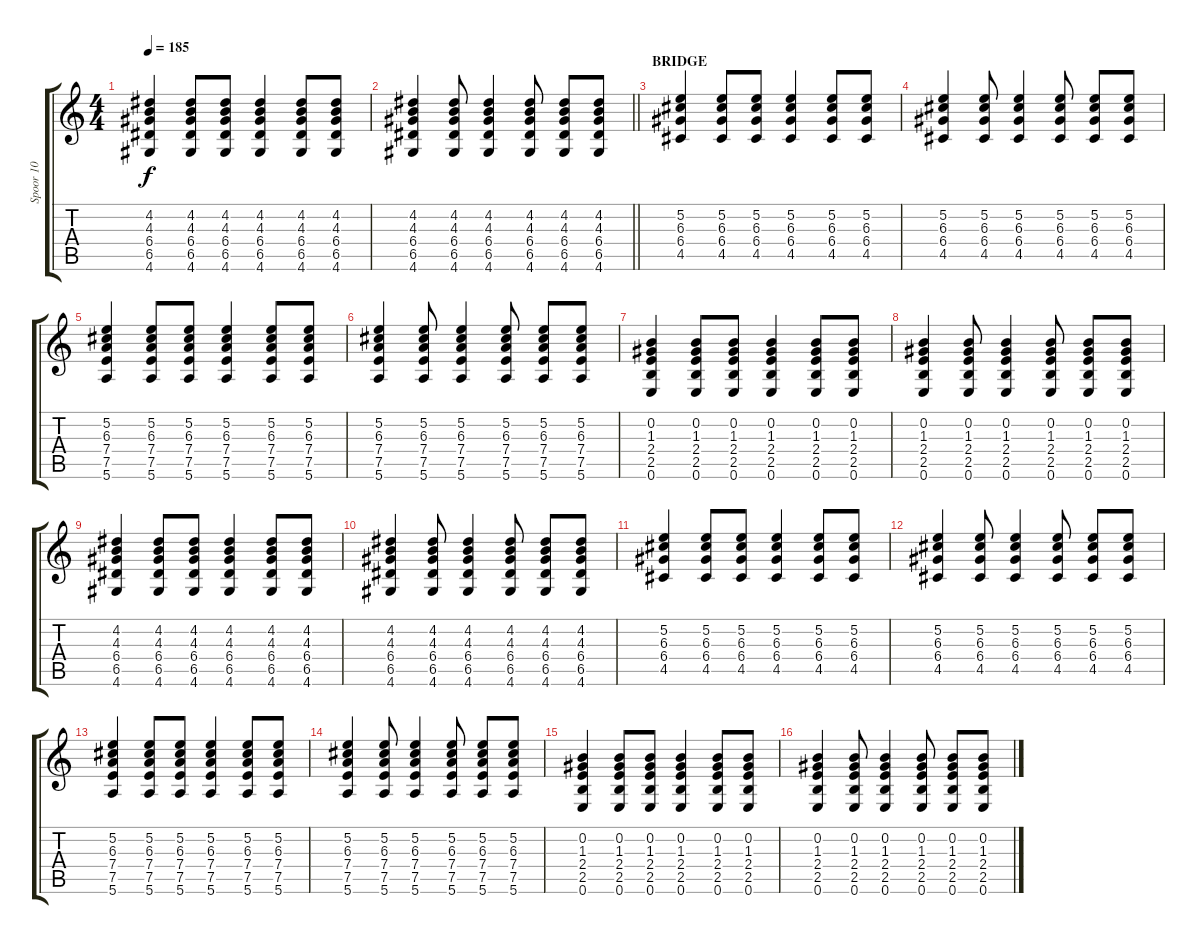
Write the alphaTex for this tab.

\track ("Spoor 10" "Spoor 10") {instrument acousticguitarnylon}
\staff {score tabs}
\tuning (E4 B3 G3 D3 A2 E2) {hide}
\ts (4 4)
\tempo 185
\clef g2
\ks c
(4.2 4.3 6.4 6.5 4.6).4{dy f} (4.2 4.3 6.4 6.5 4.6).8 (4.2 4.3 6.4 6.5 4.6).8 (4.2 4.3 6.4 6.5 4.6).4 (4.2 4.3 6.4 6.5 4.6).8 (4.2 4.3 6.4 6.5 4.6).8 |
\barLineRight lightlight
(4.2 4.3 6.4 6.5 4.6).4 (4.2 4.3 6.4 6.5 4.6).8 (4.2 4.3 6.4 6.5 4.6).4 (4.2 4.3 6.4 6.5 4.6).8 (4.2 4.3 6.4 6.5 4.6).8 (4.2 4.3 6.4 6.5 4.6).8 |
\section ("" "BRIDGE")
(5.2 6.3 6.4 4.5).4 (5.2 6.3 6.4 4.5).8 (5.2 6.3 6.4 4.5).8 (5.2 6.3 6.4 4.5).4 (5.2 6.3 6.4 4.5).8 (5.2 6.3 6.4 4.5).8 |
(5.2 6.3 6.4 4.5).4 (5.2 6.3 6.4 4.5).8 (5.2 6.3 6.4 4.5).4 (5.2 6.3 6.4 4.5).8 (5.2 6.3 6.4 4.5).8 (5.2 6.3 6.4 4.5).8 |
(5.2 6.3 7.4 7.5 5.6).4 (5.2 6.3 7.4 7.5 5.6).8 (5.2 6.3 7.4 7.5 5.6).8 (5.2 6.3 7.4 7.5 5.6).4 (5.2 6.3 7.4 7.5 5.6).8 (5.2 6.3 7.4 7.5 5.6).8 |
(5.2 6.3 7.4 7.5 5.6).4 (5.2 6.3 7.4 7.5 5.6).8 (5.2 6.3 7.4 7.5 5.6).4 (5.2 6.3 7.4 7.5 5.6).8 (5.2 6.3 7.4 7.5 5.6).8 (5.2 6.3 7.4 7.5 5.6).8 |
(0.2 1.3 2.4 2.5 0.6).4 (0.2 1.3 2.4 2.5 0.6).8 (0.2 1.3 2.4 2.5 0.6).8 (0.2 1.3 2.4 2.5 0.6).4 (0.2 1.3 2.4 2.5 0.6).8 (0.2 1.3 2.4 2.5 0.6).8 |
(0.2 1.3 2.4 2.5 0.6).4 (0.2 1.3 2.4 2.5 0.6).8 (0.2 1.3 2.4 2.5 0.6).4 (0.2 1.3 2.4 2.5 0.6).8 (0.2 1.3 2.4 2.5 0.6).8 (0.2 1.3 2.4 2.5 0.6).8 |
(4.2 4.3 6.4 6.5 4.6).4 (4.2 4.3 6.4 6.5 4.6).8 (4.2 4.3 6.4 6.5 4.6).8 (4.2 4.3 6.4 6.5 4.6).4 (4.2 4.3 6.4 6.5 4.6).8 (4.2 4.3 6.4 6.5 4.6).8 |
(4.2 4.3 6.4 6.5 4.6).4 (4.2 4.3 6.4 6.5 4.6).8 (4.2 4.3 6.4 6.5 4.6).4 (4.2 4.3 6.4 6.5 4.6).8 (4.2 4.3 6.4 6.5 4.6).8 (4.2 4.3 6.4 6.5 4.6).8 |
(5.2 6.3 6.4 4.5).4 (5.2 6.3 6.4 4.5).8 (5.2 6.3 6.4 4.5).8 (5.2 6.3 6.4 4.5).4 (5.2 6.3 6.4 4.5).8 (5.2 6.3 6.4 4.5).8 |
(5.2 6.3 6.4 4.5).4 (5.2 6.3 6.4 4.5).8 (5.2 6.3 6.4 4.5).4 (5.2 6.3 6.4 4.5).8 (5.2 6.3 6.4 4.5).8 (5.2 6.3 6.4 4.5).8 |
(5.2 6.3 7.4 7.5 5.6).4 (5.2 6.3 7.4 7.5 5.6).8 (5.2 6.3 7.4 7.5 5.6).8 (5.2 6.3 7.4 7.5 5.6).4 (5.2 6.3 7.4 7.5 5.6).8 (5.2 6.3 7.4 7.5 5.6).8 |
(5.2 6.3 7.4 7.5 5.6).4 (5.2 6.3 7.4 7.5 5.6).8 (5.2 6.3 7.4 7.5 5.6).4 (5.2 6.3 7.4 7.5 5.6).8 (5.2 6.3 7.4 7.5 5.6).8 (5.2 6.3 7.4 7.5 5.6).8 |
(0.2 1.3 2.4 2.5 0.6).4 (0.2 1.3 2.4 2.5 0.6).8 (0.2 1.3 2.4 2.5 0.6).8 (0.2 1.3 2.4 2.5 0.6).4 (0.2 1.3 2.4 2.5 0.6).8 (0.2 1.3 2.4 2.5 0.6).8 |
(0.2 1.3 2.4 2.5 0.6).4 (0.2 1.3 2.4 2.5 0.6).8 (0.2 1.3 2.4 2.5 0.6).4 (0.2 1.3 2.4 2.5 0.6).8 (0.2 1.3 2.4 2.5 0.6).8 (0.2 1.3 2.4 2.5 0.6).8
